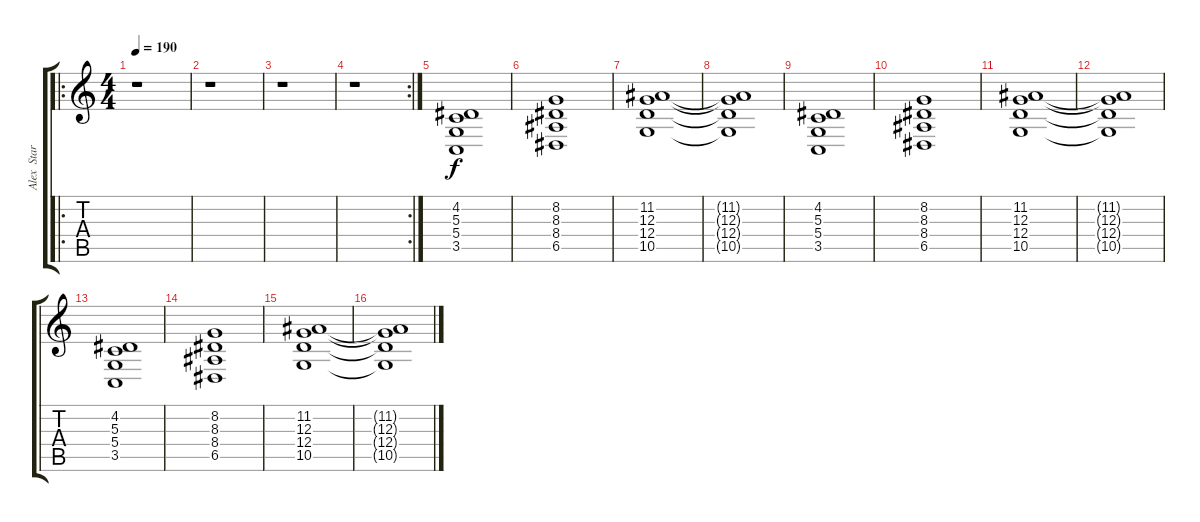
\track ("Alex  Staropoli 3" "Alex  Star") {instrument choiraahs}
\staff {score tabs}
\tuning (E4 B3 G3 D3 A2 E2) {hide}
\ro
\ts (4 4)
\tempo 190
\clef g2
\ks c
r.1{dy f instrument choiraahs} |
r.1 |
r.1 |
\rc 2
r.1 |
\section ("" "")
(4.2 5.3 5.4 3.5).1 |
(8.2 8.3 8.4 6.5).1 |
(11.2 12.3 12.4 10.5).1 |
(11.2{t} 12.3{t} 12.4{t} 10.5{t}).1 |
(4.2 5.3 5.4 3.5).1 |
(8.2 8.3 8.4 6.5).1 |
(11.2 12.3 12.4 10.5).1 |
(11.2{t} 12.3{t} 12.4{t} 10.5{t}).1 |
(4.2 5.3 5.4 3.5).1 |
(8.2 8.3 8.4 6.5).1 |
(11.2 12.3 12.4 10.5).1 |
(11.2{t} 12.3{t} 12.4{t} 10.5{t}).1
